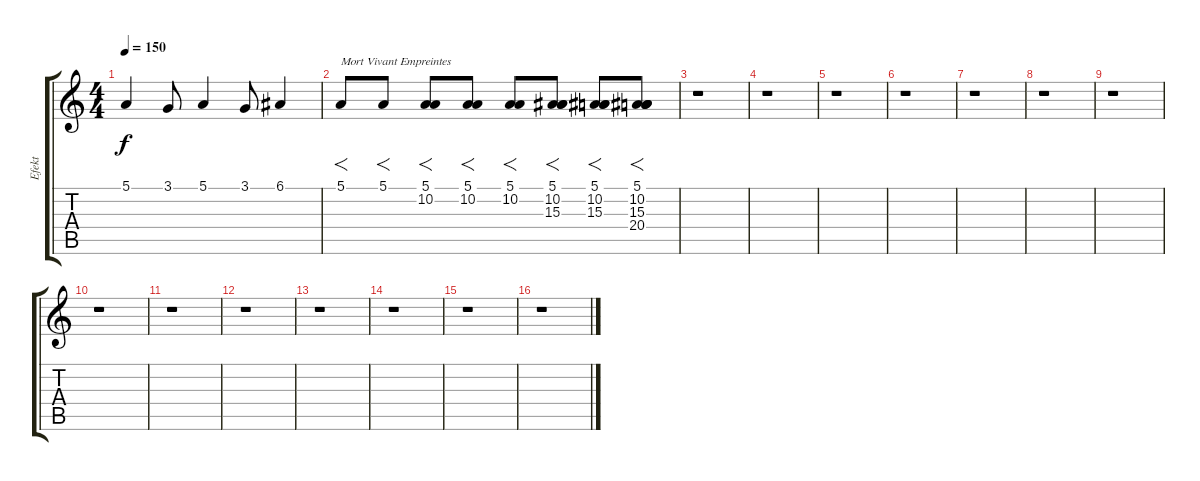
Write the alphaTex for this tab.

\track ("Efekt" "Efekt") {instrument stringensemble1}
\staff {score tabs}
\tuning (E4 B3 G3 D3 A2 E2) {hide}
\ts (4 4)
\tempo 150
\clef g2
\ks c
5.1.4{dy f} 3.1.8 5.1.4 3.1.8 6.1.4 |
5.1.8{f txt "Mort Vivant Empreintes"} 5.1.8{f} (5.1 10.2).8{f} (5.1 10.2).8{f} (5.1 10.2).8{f} (5.1 10.2 15.3).8{f} (5.1 10.2 15.3).8{f} (5.1 10.2 15.3 20.4).8{f} |
r.1 |
r.1 |
r.1 |
r.1 |
r.1 |
r.1 |
r.1 |
r.1 |
r.1 |
r.1 |
r.1 |
r.1 |
r.1 |
r.1
